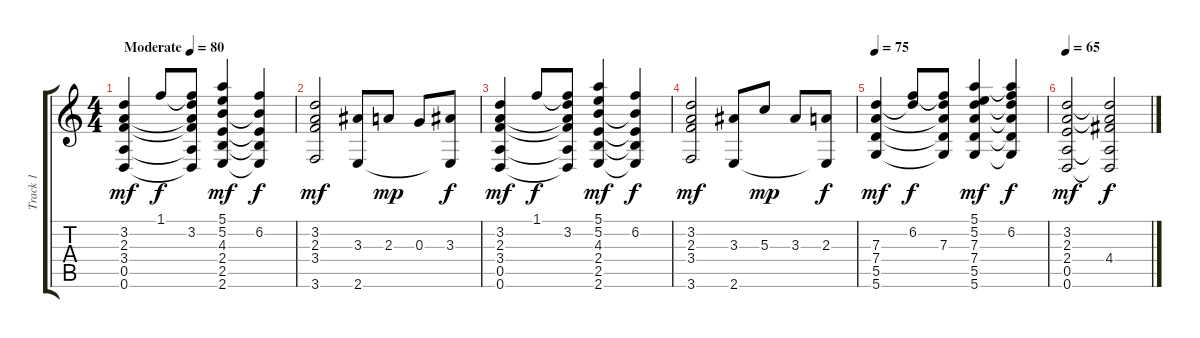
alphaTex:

\track ("Track 1" "Track 1") {instrument acousticguitarsteel}
\staff {score tabs}
\tuning (E4 B3 G3 D3 A2 D2) {hide}
\ts (4 4)
\tempo (80 "Moderate")
\clef g2
\ks c
(3.2 2.3 3.4 0.5 0.6).4{dy mf instrument acousticguitarsteel} 1.1.8{dy f} (1.1{t} 3.2 2.3{t} 3.4{t} 0.5{t} 0.6{t}).8 (5.1 5.2 4.3 2.4 2.5 2.6).4{dy mf} (6.2 4.3{t} 2.4{t} 2.5{t} 2.6{t}).4{dy f} |
(3.2 2.3 3.4 3.6).2{dy mf} (3.3 2.6).8 2.3.8{dy mp} 0.3.8 (3.3 2.6{t}).8{dy f} |
(3.2 2.3 3.4 0.5 0.6).4{dy mf} 1.1.8{dy f} (1.1{t} 3.2 2.3{t} 3.4{t} 0.5{t} 0.6{t}).8 (5.1 5.2 4.3 2.4 2.5 2.6).4{dy mf} (6.2 4.3{t} 2.4{t} 2.5{t} 2.6{t}).4{dy f} |
(3.2 2.3 3.4 3.6).2{dy mf} (3.3 2.6).8 5.3.8{dy mp} 3.3.8 (2.3 2.6{t}).8{dy f} |
\tempo 75
(7.3 7.4 5.5 5.6).4{dy mf} (6.2 7.3{t}).8{dy f} (6.2{t} 7.3 7.4{t} 5.5{t} 5.6{t}).8 (5.1 5.2 7.3 7.4 5.5 5.6).4{dy mf} (5.1{t} 6.2 7.3{t} 7.4{t} 5.5{t} 5.6{t}).4{dy f} |
\tempo 65
(3.2 2.3 2.4 0.5 0.6).2{dy mf} (3.2{t} 2.3{t} 4.4 0.5{t} 0.6{t}).2{dy f}
